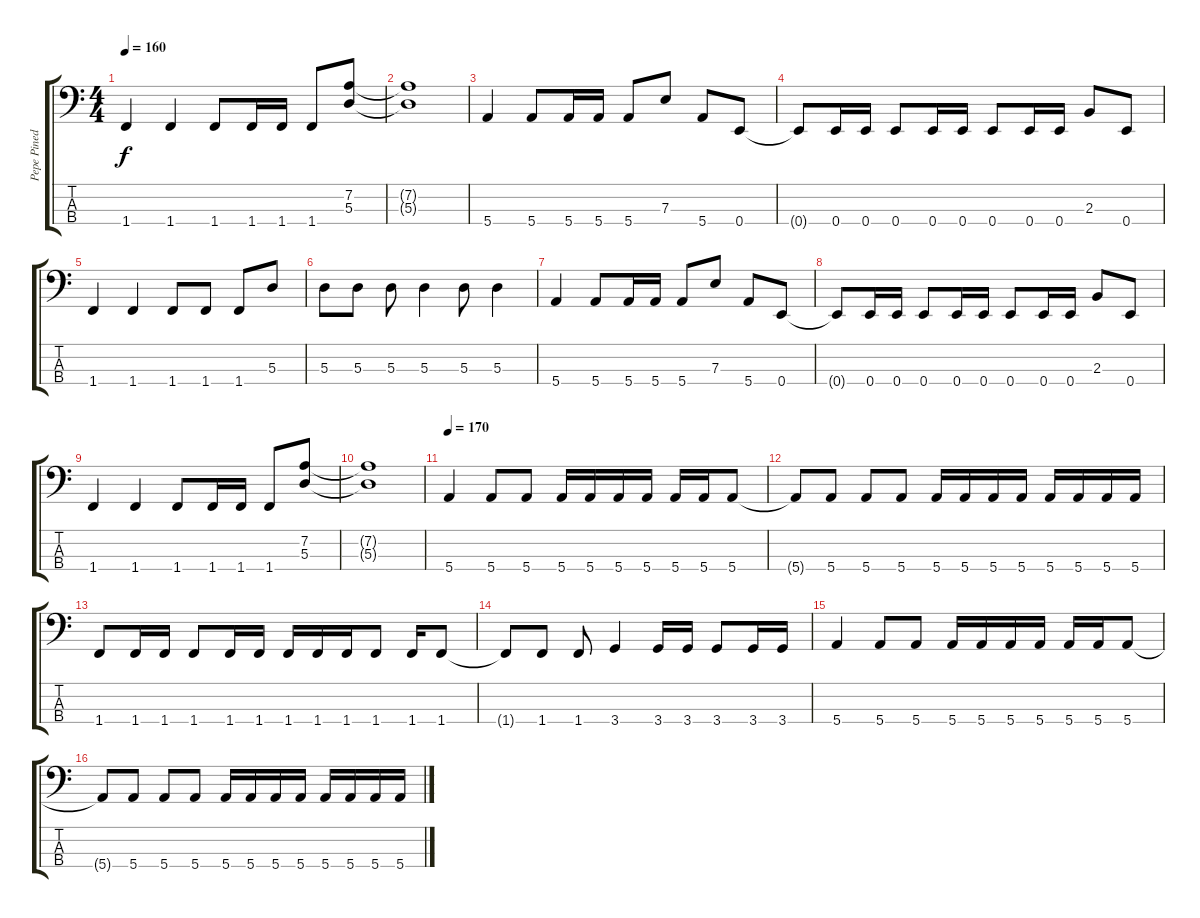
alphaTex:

\track ("Pepe Pineda" "Pepe Pined") {instrument electricbasspick}
\staff {score tabs}
\tuning (G2 D2 A1 E1) {hide}
\ts (4 4)
\tempo 160
\clef f4
\ks c
1.4.4{dy f} 1.4.4 1.4.8 1.4.16 1.4.16 1.4.8 (7.2 5.3).8 |
(7.2{t} 5.3{t}).1 |
5.4.4 5.4.8 5.4.16 5.4.16 5.4.8 7.3.8 5.4.8 0.4.8 |
0.4{t}.8 0.4.16 0.4.16 0.4.8 0.4.16 0.4.16 0.4.8 0.4.16 0.4.16 2.3.8 0.4.8 |
1.4.4 1.4.4 1.4.8 1.4.8 1.4.8 5.3.8 |
5.3.8 5.3.8 5.3.8 5.3.4 5.3.8 5.3.4 |
5.4.4 5.4.8 5.4.16 5.4.16 5.4.8 7.3.8 5.4.8 0.4.8 |
0.4{t}.8 0.4.16 0.4.16 0.4.8 0.4.16 0.4.16 0.4.8 0.4.16 0.4.16 2.3.8 0.4.8 |
1.4.4 1.4.4 1.4.8 1.4.16 1.4.16 1.4.8 (7.2 5.3).8 |
(7.2{t} 5.3{t}).1 |
\tempo 170
5.4.4 5.4.8 5.4.8 5.4.16 5.4.16 5.4.16 5.4.16 5.4.16 5.4.16 5.4.8 |
5.4{t}.8 5.4.8 5.4.8 5.4.8 5.4.16 5.4.16 5.4.16 5.4.16 5.4.16 5.4.16 5.4.16 5.4.16 |
1.4.8 1.4.16 1.4.16 1.4.8 1.4.16 1.4.16 1.4.16 1.4.16 1.4.16 1.4.8 1.4.16 1.4.8 |
1.4{t}.8 1.4.8 1.4.8 3.4.4 3.4.16 3.4.16 3.4.8 3.4.16 3.4.16 |
5.4.4 5.4.8 5.4.8 5.4.16 5.4.16 5.4.16 5.4.16 5.4.16 5.4.16 5.4.8 |
5.4{t}.8 5.4.8 5.4.8 5.4.8 5.4.16 5.4.16 5.4.16 5.4.16 5.4.16 5.4.16 5.4.16 5.4.16
